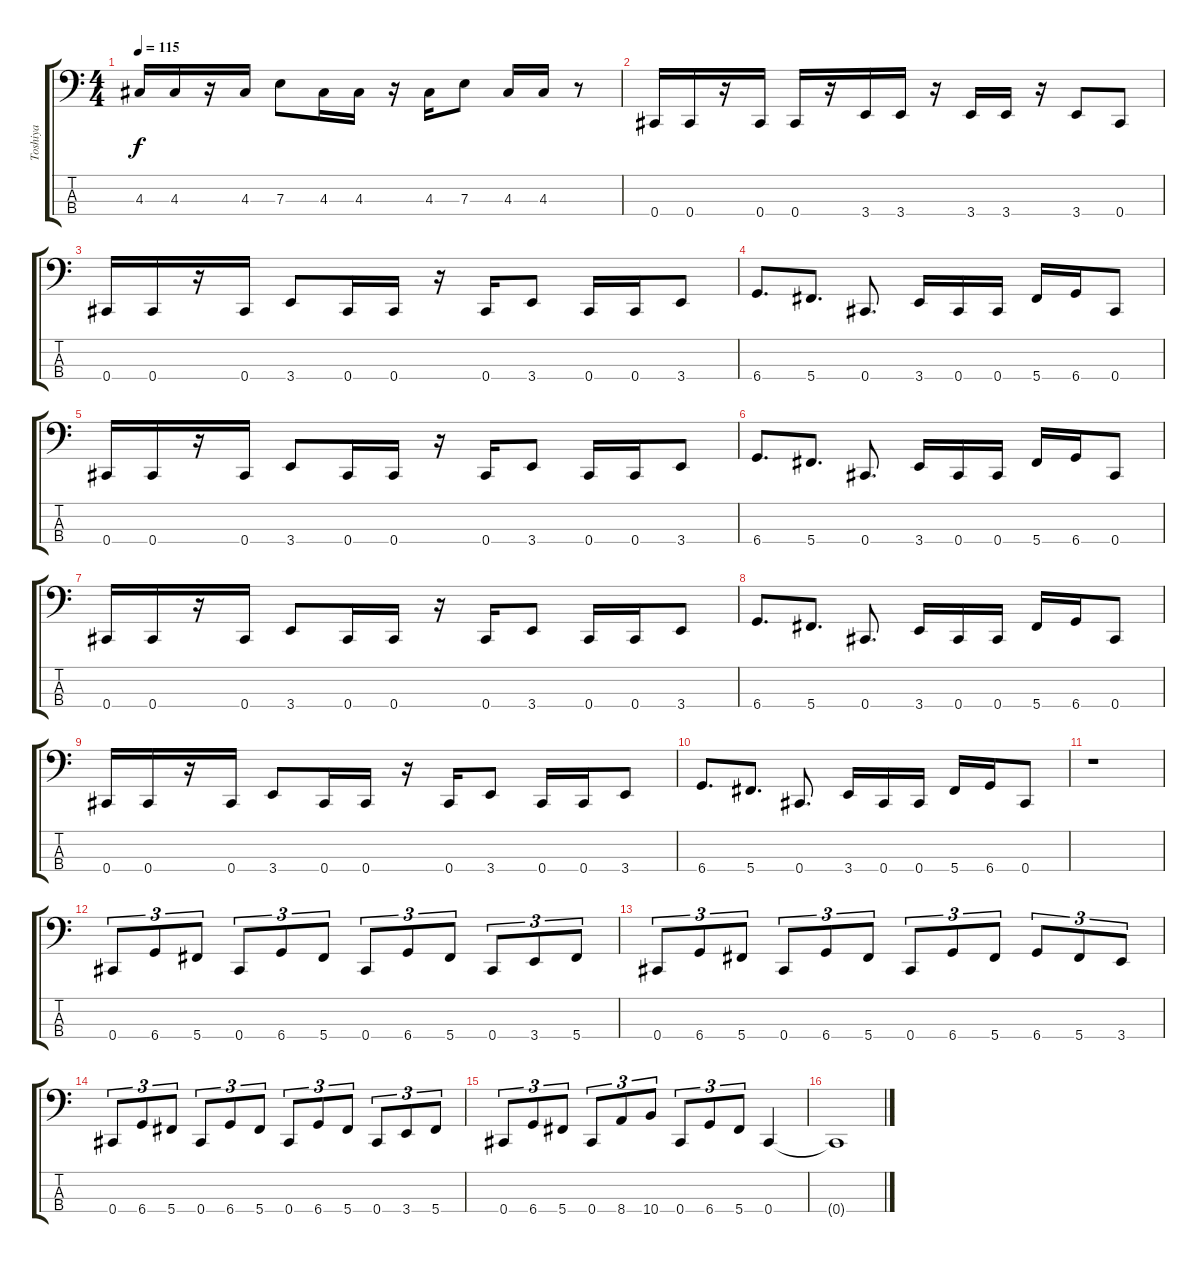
\track ("Toshiya" "Toshiya") {instrument electricbasspick}
\staff {score tabs}
\tuning (G2 D2 A1 Db1) {hide}
\ts (4 4)
\tempo 115
\clef f4
\ks c
4.3.16{dy f} 4.3.16 r.16 4.3.16 7.3.8 4.3.16 4.3.16 r.16 4.3.16 7.3.8 4.3.16 4.3.16 r.8 |
0.4.16 0.4.16 r.16 0.4.16 0.4.16 r.16 3.4.16 3.4.16 r.16 3.4.16 3.4.16 r.16 3.4.8 0.4.8 |
0.4.16 0.4.16 r.16 0.4.16 3.4.8 0.4.16 0.4.16 r.16 0.4.16 3.4.8 0.4.16 0.4.16 3.4.8 |
6.4.8{d} 5.4.8{d} 0.4.8{d} 3.4.16 0.4.16 0.4.16 5.4.16 6.4.16 0.4.8 |
0.4.16 0.4.16 r.16 0.4.16 3.4.8 0.4.16 0.4.16 r.16 0.4.16 3.4.8 0.4.16 0.4.16 3.4.8 |
6.4.8{d} 5.4.8{d} 0.4.8{d} 3.4.16 0.4.16 0.4.16 5.4.16 6.4.16 0.4.8 |
0.4.16 0.4.16 r.16 0.4.16 3.4.8 0.4.16 0.4.16 r.16 0.4.16 3.4.8 0.4.16 0.4.16 3.4.8 |
6.4.8{d} 5.4.8{d} 0.4.8{d} 3.4.16 0.4.16 0.4.16 5.4.16 6.4.16 0.4.8 |
0.4.16 0.4.16 r.16 0.4.16 3.4.8 0.4.16 0.4.16 r.16 0.4.16 3.4.8 0.4.16 0.4.16 3.4.8 |
6.4.8{d} 5.4.8{d} 0.4.8{d} 3.4.16 0.4.16 0.4.16 5.4.16 6.4.16 0.4.8 |
r.1 |
0.4.8{tu (3 2)} 6.4.8{tu (3 2)} 5.4.8{tu (3 2)} 0.4.8{tu (3 2)} 6.4.8{tu (3 2)} 5.4.8{tu (3 2)} 0.4.8{tu (3 2)} 6.4.8{tu (3 2)} 5.4.8{tu (3 2)} 0.4.8{tu (3 2)} 3.4.8{tu (3 2)} 5.4.8{tu (3 2)} |
0.4.8{tu (3 2)} 6.4.8{tu (3 2)} 5.4.8{tu (3 2)} 0.4.8{tu (3 2)} 6.4.8{tu (3 2)} 5.4.8{tu (3 2)} 0.4.8{tu (3 2)} 6.4.8{tu (3 2)} 5.4.8{tu (3 2)} 6.4.8{tu (3 2)} 5.4.8{tu (3 2)} 3.4.8{tu (3 2)} |
0.4.8{tu (3 2)} 6.4.8{tu (3 2)} 5.4.8{tu (3 2)} 0.4.8{tu (3 2)} 6.4.8{tu (3 2)} 5.4.8{tu (3 2)} 0.4.8{tu (3 2)} 6.4.8{tu (3 2)} 5.4.8{tu (3 2)} 0.4.8{tu (3 2)} 3.4.8{tu (3 2)} 5.4.8{tu (3 2)} |
0.4.8{tu (3 2)} 6.4.8{tu (3 2)} 5.4.8{tu (3 2)} 0.4.8{tu (3 2)} 8.4.8{tu (3 2)} 10.4.8{tu (3 2)} 0.4.8{tu (3 2)} 6.4.8{tu (3 2)} 5.4.8{tu (3 2)} 0.4.4 |
0.4{t}.1{volume 0}
